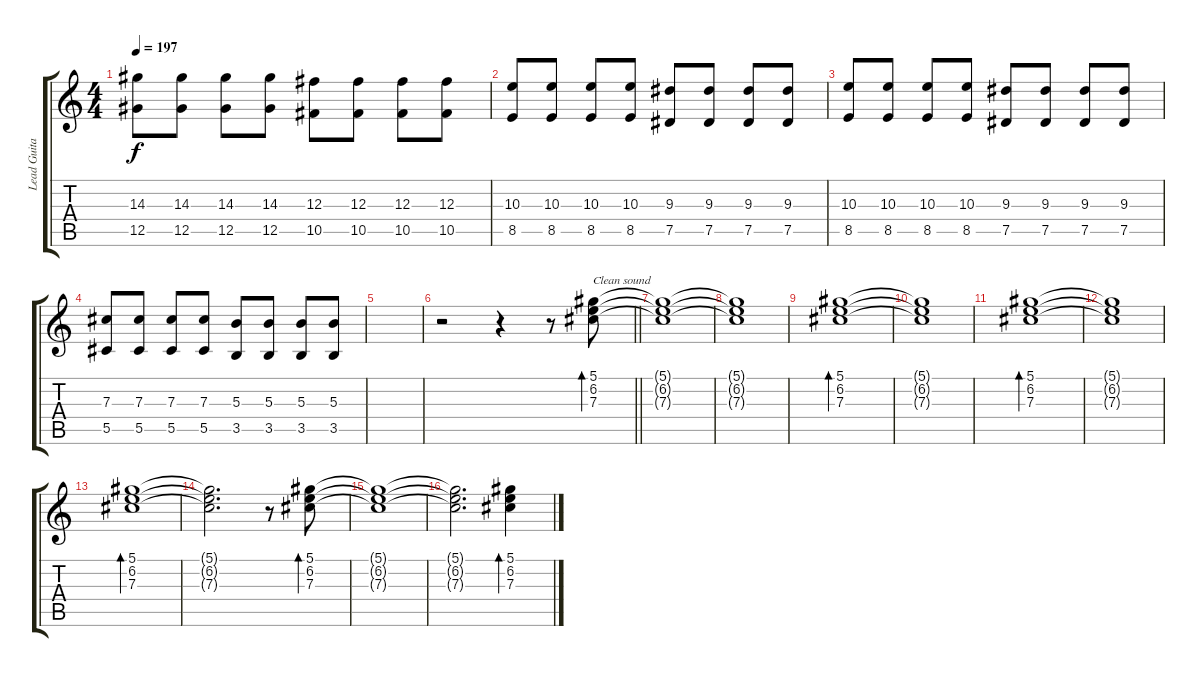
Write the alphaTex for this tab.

\track ("Lead Guitar" "Lead Guita") {instrument overdrivenguitar}
\staff {score tabs}
\tuning (Eb4 Bb3 Gb3 Db3 Ab2 Db2) {hide}
\ts (4 4)
\tempo 197
\clef g2
\ks c
(14.3 12.5).8{dy f} (14.3 12.5).8 (14.3 12.5).8 (14.3 12.5).8 (12.3 10.5).8 (12.3 10.5).8 (12.3 10.5).8 (12.3 10.5).8 |
(10.3 8.5).8 (10.3 8.5).8 (10.3 8.5).8 (10.3 8.5).8 (9.3 7.5).8 (9.3 7.5).8 (9.3 7.5).8 (9.3 7.5).8 |
(10.3 8.5).8 (10.3 8.5).8 (10.3 8.5).8 (10.3 8.5).8 (9.3 7.5).8 (9.3 7.5).8 (9.3 7.5).8 (9.3 7.5).8 |
(7.3 5.5).8 (7.3 5.5).8 (7.3 5.5).8 (7.3 5.5).8 (5.3 3.5).8 (5.3 3.5).8 (5.3 3.5).8 (5.3 3.5).8 |
|
\barLineRight lightlight
r.2 r.4 r.8 (5.1 6.2 7.3).8{bd 480 txt "Clean sound"} |
(5.1{t} 6.2{t} 7.3{t}).1 |
(5.1{t} 6.2{t} 7.3{t}).1 |
(5.1 6.2 7.3).1{bd 480} |
(5.1{t} 6.2{t} 7.3{t}).1 |
(5.1 6.2 7.3).1{bd 480} |
(5.1{t} 6.2{t} 7.3{t}).1 |
(5.1 6.2 7.3).1{bd 480} |
(5.1{t} 6.2{t} 7.3{t}).2{d} r.8 (5.1 6.2 7.3).8{bd 480} |
(5.1{t} 6.2{t} 7.3{t}).1 |
(5.1{t} 6.2{t} 7.3{t}).2{d} (5.1 6.2 7.3).4{bd 480}
